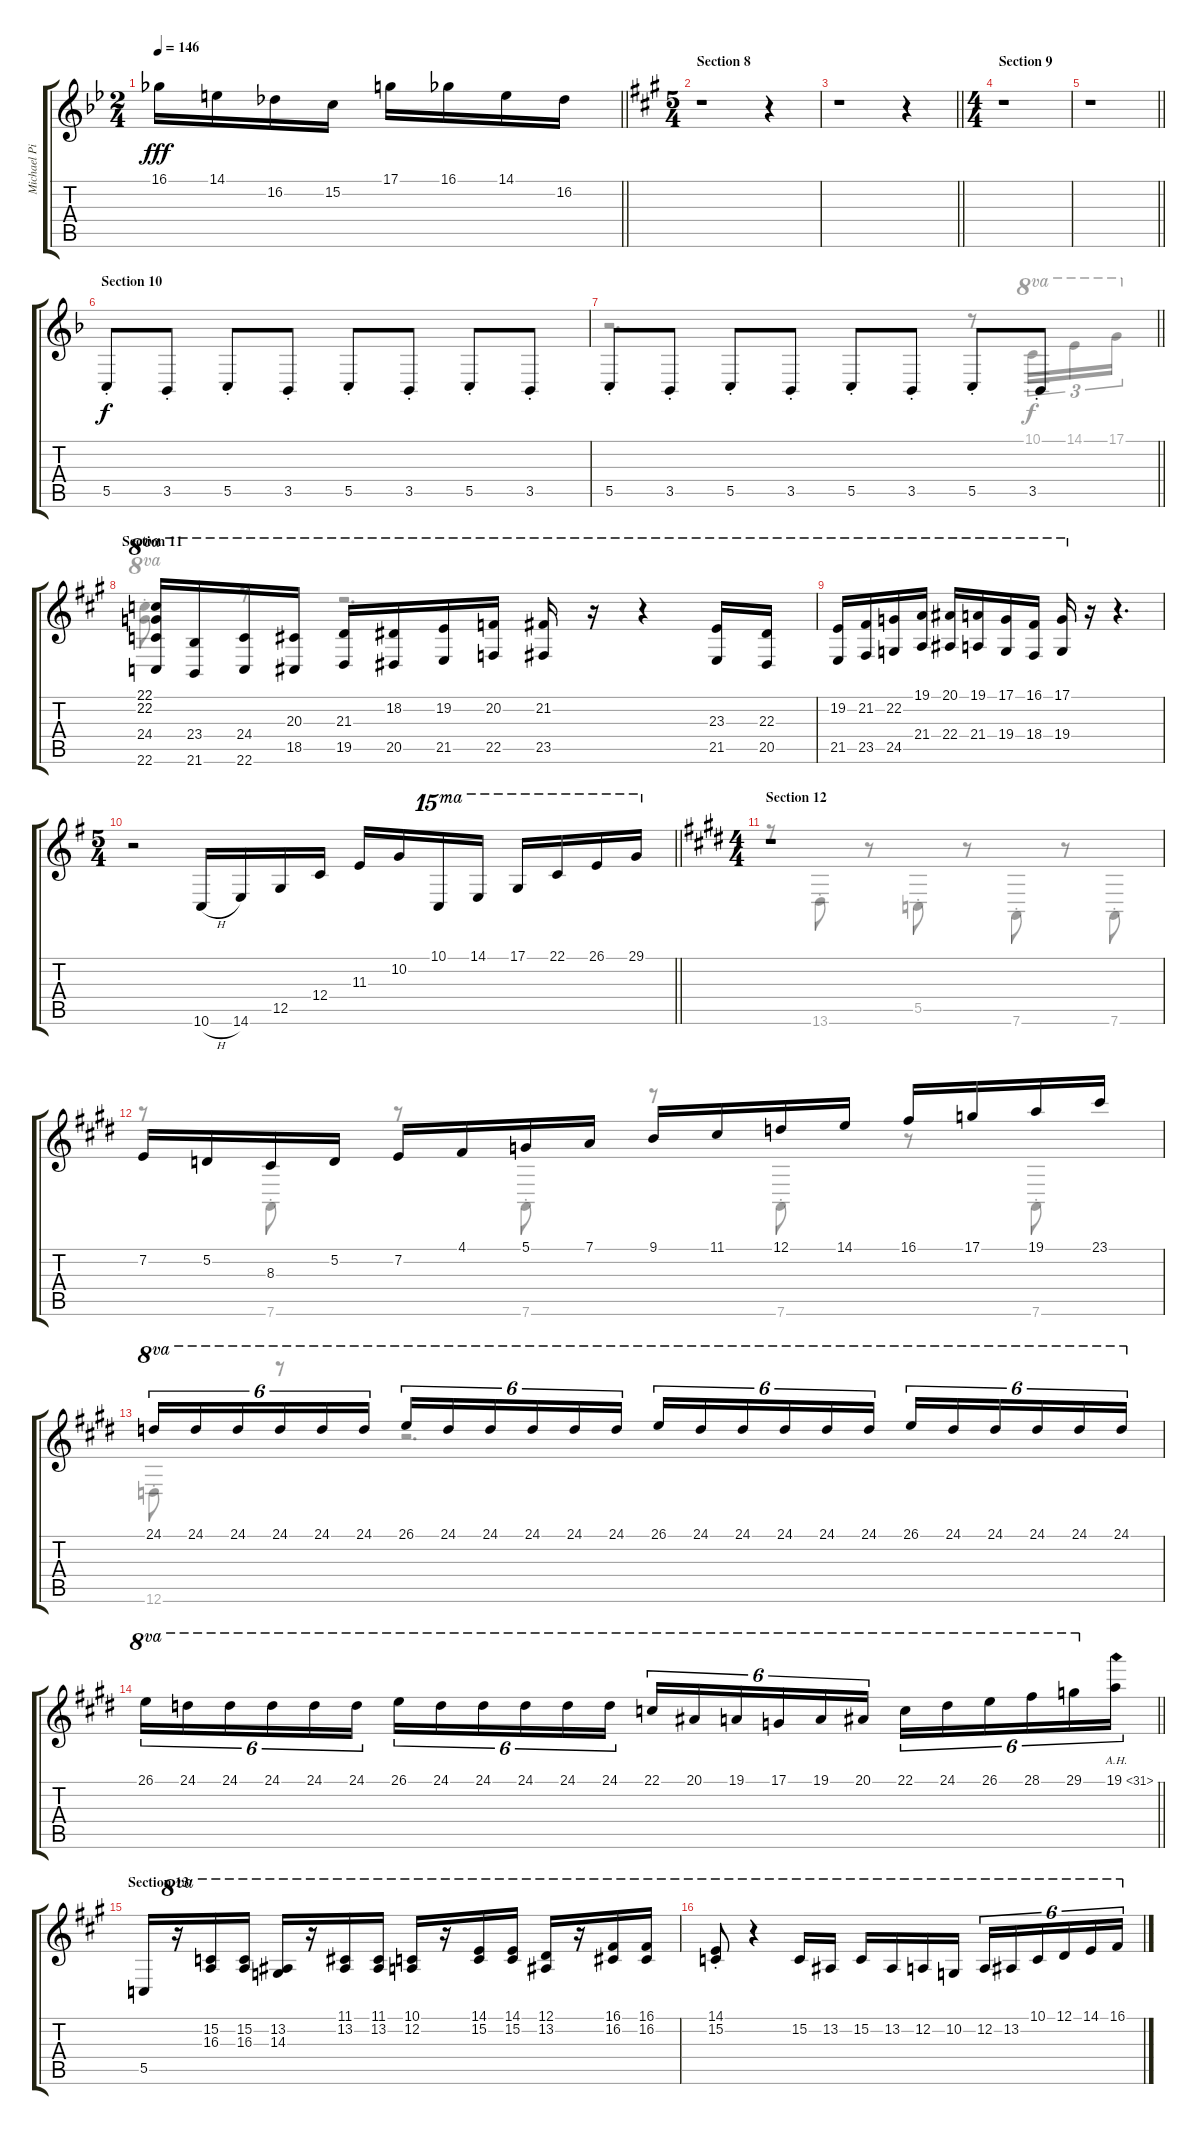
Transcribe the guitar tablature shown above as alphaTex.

\track ("Michael Pinnella (keyboard)" "Michael Pi") {instrument stringensemble1}
\staff {score tabs}
\tuning (D4 A3 F3 C3 G2 D2) {hide}
\voice
\ts (2 4)
\tempo 146
\clef g2
\barLineRight lightlight
\ks gminor
16.1.16{dy fff} 14.1.16 16.2.16 15.2.16 17.1.16 16.1.16 14.1.16 16.2.16 |
\ts (5 4)
\section ("" "Section 8")
\ks f#minor
r.1 r.4 |
\barLineRight lightlight
r.1 r.4 |
\ts (4 4)
\section ("" "Section 9")
r.1 |
\barLineRight lightlight
r.1 |
\section ("" "Section 10")
\ks dminor
5.5{st}.8{dy f} 3.5{st}.8 5.5{st}.8 3.5{st}.8 5.5{st}.8 3.5{st}.8 5.5{st}.8 3.5{st}.8 |
\barLineRight lightlight
5.5{st}.8 3.5{st}.8 5.5{st}.8 3.5{st}.8 5.5{st}.8 3.5{st}.8 5.5{st}.8 3.5{st}.8 |
\section ("" "Section 11")
\ks f#minor
(22.1 22.2 24.4 22.6).16{ot 8va} (23.4 21.6).16{ot 8va} (24.4 22.6).16{ot 8va} (20.3 18.5).16{ot 8va} (21.3 19.5).16{ot 8va} (18.2 20.5).16{ot 8va} (19.2 21.5).16{ot 8va} (20.2 22.5).16{ot 8va} (21.2 23.5).16{ot 8va} r.16{ot 8va} r.4{ot 8va} (23.3 21.5).16{ot 8va} (22.3 20.5).16{ot 8va} |
(19.2 21.5).16{ot 8va} (21.2 23.5).16{ot 8va} (22.2 24.5).16{ot 8va} (19.1 21.4).16{ot 8va} (20.1 22.4).16{ot 8va} (19.1 21.4).16{ot 8va} (17.1 19.4).16{ot 8va} (16.1 18.4).16{ot 8va} (17.1 19.4).16{ot 8va} r.16 r.4{d} |
\ts (5 4)
\barLineRight lightlight
\ks eminor
r.2 10.6{h}.16 14.6.16 12.5.16 12.4.16 11.3.16 10.2.16 10.1.16{ot 15ma} 14.1.16{ot 15ma} 17.1.16{ot 15ma} 22.1.16{ot 15ma} 26.1.16{ot 15ma} 29.1.16{ot 15ma} |
\ts (4 4)
\section ("" "Section 12")
\ks c#minor
r.1 |
7.2.16 5.2.16 8.3.16 5.2.16 7.2.16 4.1.16 5.1.16 7.1.16 9.1.16 11.1.16 12.1.16 14.1.16 16.1.16 17.1.16 19.1.16 23.1.16 |
24.1.16{tu (6 4) ot 8va} 24.1.16{tu (6 4) ot 8va} 24.1.16{tu (6 4) ot 8va} 24.1.16{tu (6 4) ot 8va} 24.1.16{tu (6 4) ot 8va} 24.1.16{tu (6 4) ot 8va} 26.1.16{tu (6 4) ot 8va} 24.1.16{tu (6 4) ot 8va} 24.1.16{tu (6 4) ot 8va} 24.1.16{tu (6 4) ot 8va} 24.1.16{tu (6 4) ot 8va} 24.1.16{tu (6 4) ot 8va} 26.1.16{tu (6 4) ot 8va} 24.1.16{tu (6 4) ot 8va} 24.1.16{tu (6 4) ot 8va} 24.1.16{tu (6 4) ot 8va} 24.1.16{tu (6 4) ot 8va} 24.1.16{tu (6 4) ot 8va} 26.1.16{tu (6 4) ot 8va} 24.1.16{tu (6 4) ot 8va} 24.1.16{tu (6 4) ot 8va} 24.1.16{tu (6 4) ot 8va} 24.1.16{tu (6 4) ot 8va} 24.1.16{tu (6 4) ot 8va} |
\barLineRight lightlight
26.1.16{tu (6 4) ot 8va} 24.1.16{tu (6 4) ot 8va} 24.1.16{tu (6 4) ot 8va} 24.1.16{tu (6 4) ot 8va} 24.1.16{tu (6 4) ot 8va} 24.1.16{tu (6 4) ot 8va} 26.1.16{tu (6 4) ot 8va} 24.1.16{tu (6 4) ot 8va} 24.1.16{tu (6 4) ot 8va} 24.1.16{tu (6 4) ot 8va} 24.1.16{tu (6 4) ot 8va} 24.1.16{tu (6 4) ot 8va} 22.1.16{tu (6 4) ot 8va} 20.1.16{tu (6 4) ot 8va} 19.1.16{tu (6 4) ot 8va} 17.1.16{tu (6 4) ot 8va} 19.1.16{tu (6 4) ot 8va} 20.1.16{tu (6 4) ot 8va} 22.1.16{tu (6 4) ot 8va} 24.1.16{tu (6 4) ot 8va} 26.1.16{tu (6 4) ot 8va} 28.1.16{tu (6 4) ot 8va} 29.1.16{tu (6 4) ot 8va} 19.1{ah 12}.16{tu (6 4)} |
\section ("" "Section 13")
\ks f#minor
5.5.16 r.16{ot 8va} (15.2 16.3).16{ot 8va} (15.2 16.3).16{ot 8va} (13.2 14.3).16{ot 8va} r.16{ot 8va} (11.1 13.2).16{ot 8va} (11.1 13.2).16{ot 8va} (10.1 12.2).16{ot 8va} r.16{ot 8va} (14.1 15.2).16{ot 8va} (14.1 15.2).16{ot 8va} (12.1 13.2).16{ot 8va} r.16{ot 8va} (16.1 16.2).16{ot 8va} (16.1 16.2).16{ot 8va} |
(14.1{st} 15.2{st}).8{ot 8va} r.4{ot 8va} 15.2.16{ot 8va} 13.2.16{ot 8va} 15.2.16{ot 8va} 13.2.16{ot 8va} 12.2.16{ot 8va} 10.2.16{ot 8va} 12.2.16{tu (6 4) ot 8va} 13.2.16{tu (6 4) ot 8va} 10.1.16{tu (6 4) ot 8va} 12.1.16{tu (6 4) ot 8va} 14.1.16{tu (6 4) ot 8va} 16.1.16{tu (6 4) ot 8va}
\voice
\clef g2
\ottava regular
\simile none
\barLineRight lightlight
\ks gminor
|
\ks f#minor
|
\barLineRight lightlight
|
|
\barLineRight lightlight
|
\ks dminor
|
\barLineRight lightlight
r.2{d} r.8 10.1.16{tu (3 2) ot 8va} 14.1.16{tu (3 2) ot 8va} 17.1.16{tu (3 2) ot 8va} |
\ks f#minor
(22.1{st} 22.2{st}).8{ot 8va} r.8 r.2{d} |
|
\barLineRight lightlight
\ks eminor
|
\ks c#minor
r.8 13.6{st}.8 r.8 5.5{st}.8 r.8 7.6{st}.8 r.8 7.6{st}.8 |
r.8 7.6{st}.8 r.8 7.6{st}.8 r.8 7.6{st}.8 r.8 7.6{st}.8 |
12.6{st}.8 r.8 r.2{d} |
\barLineRight lightlight
|
\ks f#minor
|
